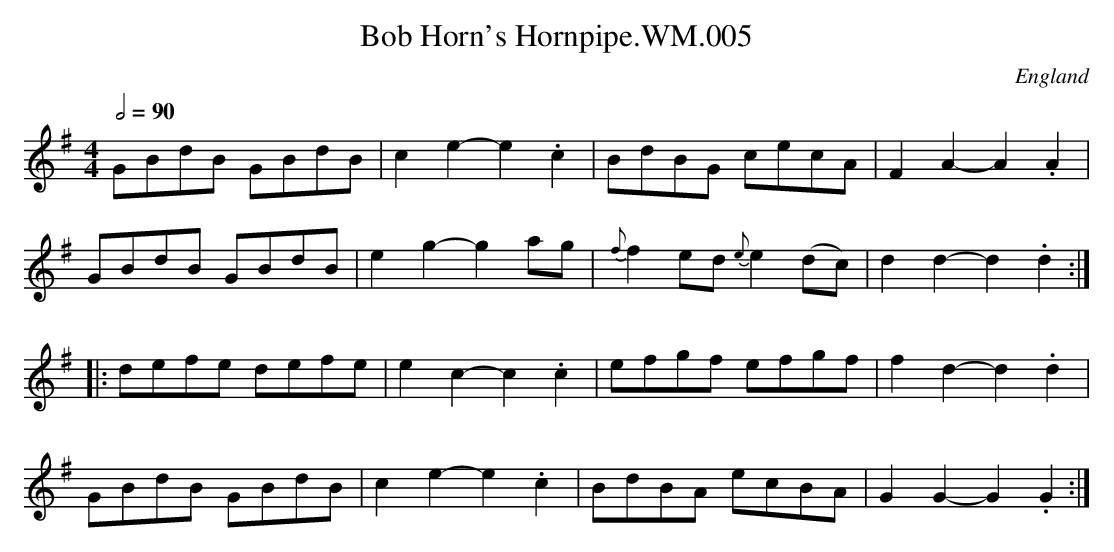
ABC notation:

X:1
T:Bob Horn's Hornpipe.WM.005
L:1/8
M:4/4
O:England
Q:1/2=90
K:G
GBdB GBdB|c2e2-e2.c2|BdBG cecA|F2A2-A2.A2|!
GBdB GBdB|e2g2-g2ag|{f}f2ed{e}e2(dc)|d2d2-d2.d2:|!
|:defe defe|e2c2-c2.c2|efgf efgf|f2d2-d2.d2|!
GBdB GBdB|c2e2-e2.c2|BdBA ecBA|G2G2-G2.G2:|
